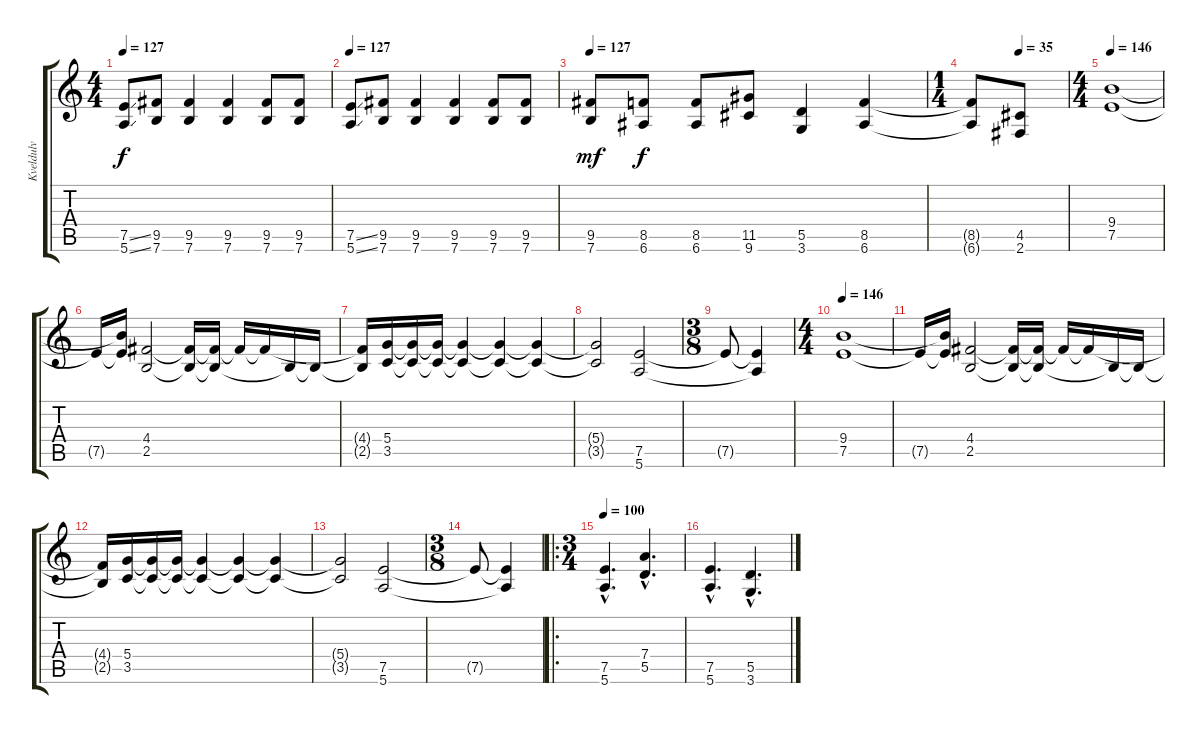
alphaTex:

\track ("Kveldulv" "Kveldulv") {instrument distortionguitar}
\staff {score tabs}
\tuning (E4 B3 G3 D3 A2 E2) {hide}
\ts (4 4)
\tempo 127
\clef g2
\ks c
(7.5{ss} 5.6{ss}).8{dy f} (9.5 7.6).8 (9.5 7.6).4 (9.5 7.6).4 (9.5 7.6).8 (9.5 7.6).8 |
\tempo 127
(7.5{ss} 5.6{ss}).8 (9.5 7.6).8 (9.5 7.6).4 (9.5 7.6).4 (9.5 7.6).8 (9.5 7.6).8 |
\tempo 127
(9.5 7.6).8{dy mf} (8.5 6.6).8{dy f} (8.5 6.6).8 (11.5 9.6).8 (5.5 3.6).4 (8.5 6.6).4 |
\ts (1 4)
\tempo (35 0.5)
(8.5{t} 6.6{t}).8 (4.5 2.6).8 |
\ts (4 4)
\tempo 146
(9.4 7.5).1 |
7.5{t}.16 (9.4{t} 7.5{t}).16 (4.4 2.5).2 (4.4{t} 2.5{t}).16 (4.4{t} 2.5{t}).16 4.4{t}.16 4.4{t}.16 2.5{t}.16 2.5{t}.16 |
(4.4{t} 2.5{t}).16 (5.4 3.5).16 (5.4{t} 3.5{t}).16 (5.4{t} 3.5{t}).16 (5.4{t} 3.5{t}).4 (5.4{t} 3.5{t}).4 (5.4{t} 3.5{t}).4 |
(5.4{t} 3.5{t}).2 (7.5 5.6).2 |
\ts (3 8)
7.5{t}.8 (7.5{t} 5.6{t}).4 |
\ts (4 4)
\tempo 146
(9.4 7.5).1 |
7.5{t}.16 (9.4{t} 7.5{t}).16 (4.4 2.5).2 (4.4{t} 2.5{t}).16 (4.4{t} 2.5{t}).16 4.4{t}.16 4.4{t}.16 2.5{t}.16 2.5{t}.16 |
(4.4{t} 2.5{t}).16 (5.4 3.5).16 (5.4{t} 3.5{t}).16 (5.4{t} 3.5{t}).16 (5.4{t} 3.5{t}).4 (5.4{t} 3.5{t}).4 (5.4{t} 3.5{t}).4 |
(5.4{t} 3.5{t}).2 (7.5 5.6).2 |
\ts (3 8)
7.5{t}.8 (7.5{t} 5.6{t}).4 |
\ro
\ts (3 4)
\tempo 120
\tempo 100
(7.5{hac} 5.6{hac}).4{d} (7.4{hac} 5.5{hac}).4{d} |
(7.5{hac} 5.6{hac}).4{d} (5.5{hac} 3.6{hac}).4{d}
